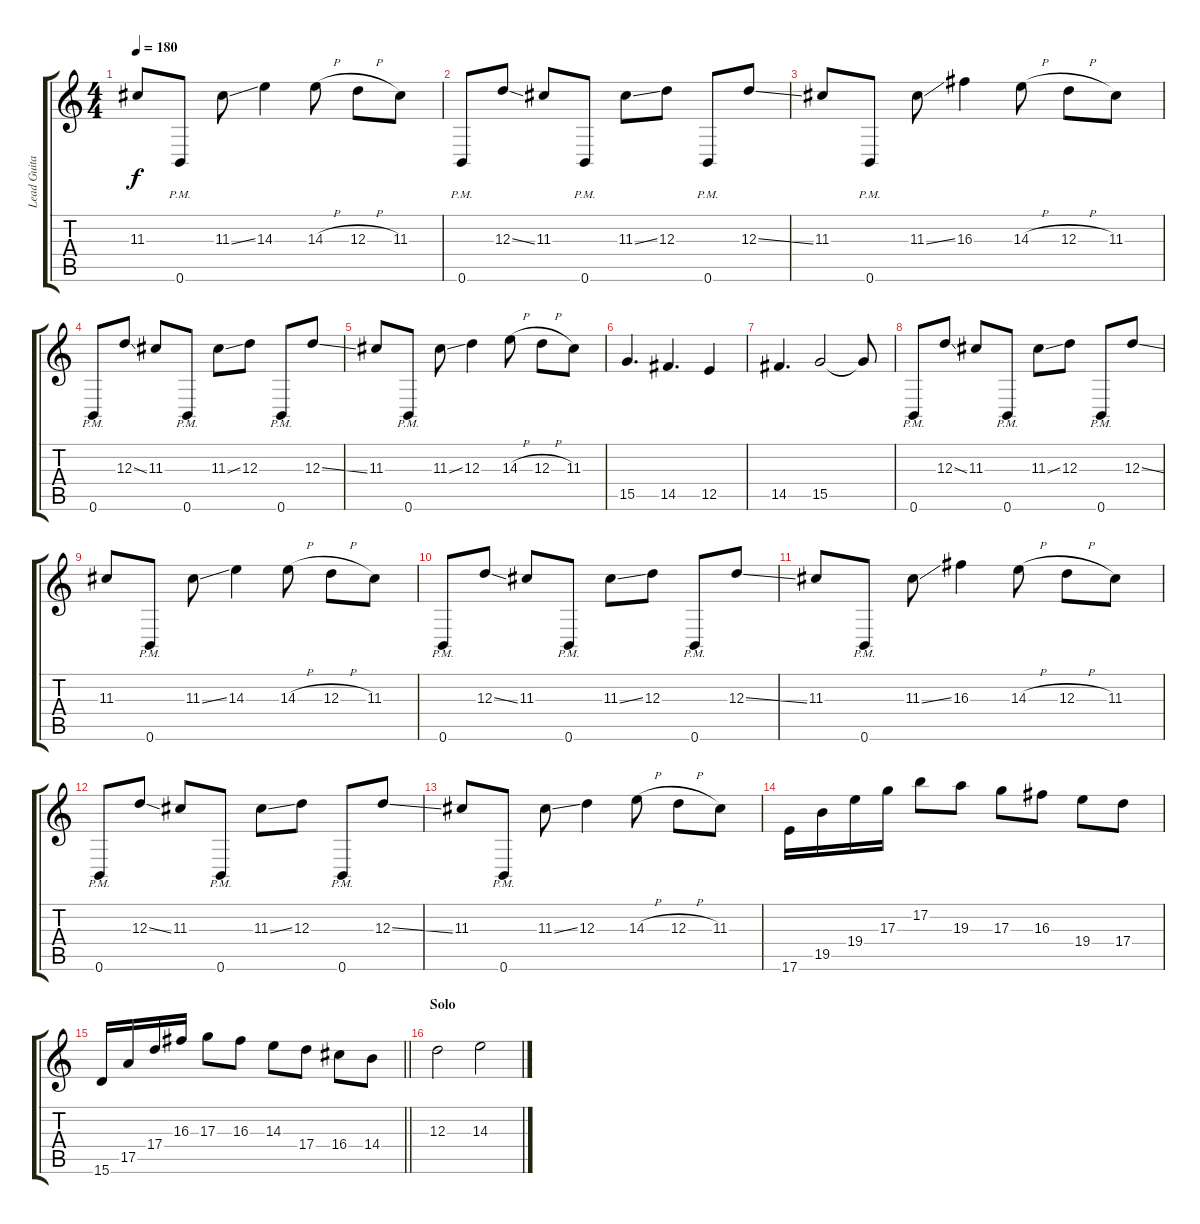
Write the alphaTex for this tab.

\track ("Lead Guitar" "Lead Guita") {instrument overdrivenguitar}
\staff {score tabs}
\tuning (B3 Gb3 D3 A2 E2 B1) {hide}
\ts (4 4)
\tempo 180
\clef g2
\ks c
11.3.8{dy f} 0.6{pm}.8 11.3{ss}.8 14.3.4 14.3{h}.8 12.3{h}.8 11.3.8 |
0.6{pm}.8 12.3{ss}.8 11.3.8 0.6{pm}.8 11.3{ss}.8 12.3.8 0.6{pm}.8 12.3{ss}.8 |
11.3.8 0.6{pm}.8 11.3{ss}.8 16.3.4 14.3{h}.8 12.3{h}.8 11.3.8 |
0.6{pm}.8 12.3{ss}.8 11.3.8 0.6{pm}.8 11.3{ss}.8 12.3.8 0.6{pm}.8 12.3{ss}.8 |
11.3.8 0.6{pm}.8 11.3{ss}.8 12.3.4 14.3{h}.8 12.3{h}.8 11.3.8 |
15.5.4{d} 14.5.4{d} 12.5.4 |
14.5.4{d} 15.5.2 15.5{t}.8 |
0.6{pm}.8 12.3{ss}.8 11.3.8 0.6{pm}.8 11.3{ss}.8 12.3.8 0.6{pm}.8 12.3{ss}.8 |
11.3.8 0.6{pm}.8 11.3{ss}.8 14.3.4 14.3{h}.8 12.3{h}.8 11.3.8 |
0.6{pm}.8 12.3{ss}.8 11.3.8 0.6{pm}.8 11.3{ss}.8 12.3.8 0.6{pm}.8 12.3{ss}.8 |
11.3.8 0.6{pm}.8 11.3{ss}.8 16.3.4 14.3{h}.8 12.3{h}.8 11.3.8 |
0.6{pm}.8 12.3{ss}.8 11.3.8 0.6{pm}.8 11.3{ss}.8 12.3.8 0.6{pm}.8 12.3{ss}.8 |
11.3.8 0.6{pm}.8 11.3{ss}.8 12.3.4 14.3{h}.8 12.3{h}.8 11.3.8 |
17.6.16 19.5.16 19.4.16 17.3.16 17.2.8 19.3.8 17.3.8 16.3.8 19.4.8 17.4.8 |
\barLineRight lightlight
15.6.16 17.5.16 17.4.16 16.3.16 17.3.8 16.3.8 14.3.8 17.4.8 16.4.8 14.4.8 |
\section ("" "Solo")
12.3.2{volume 13 balance 8} 14.3.2
